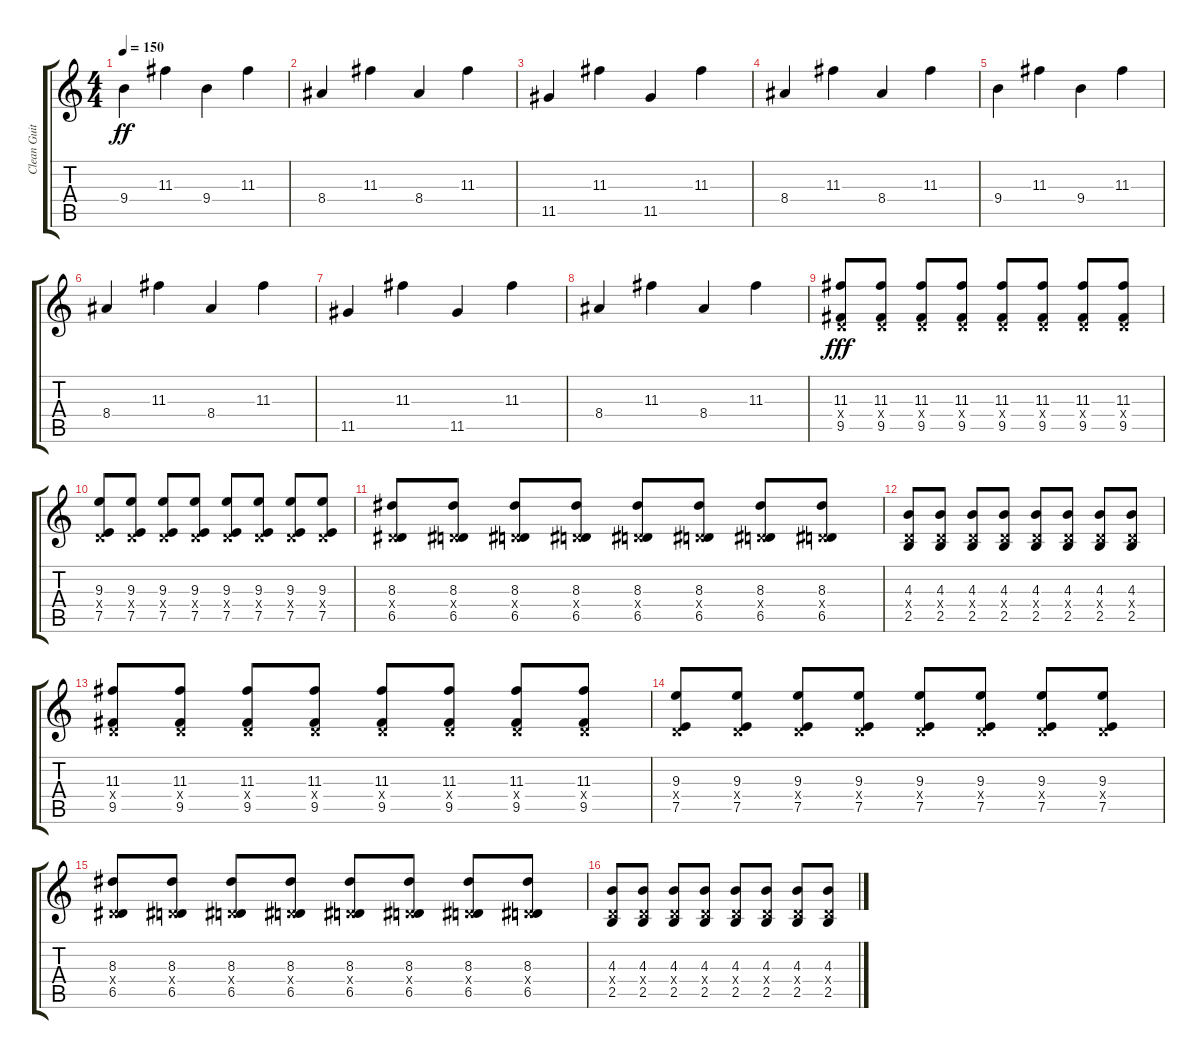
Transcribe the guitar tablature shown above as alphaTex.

\track ("Clean Guitar" "Clean Guit") {instrument electricguitarclean}
\staff {score tabs}
\tuning (E4 B3 G3 D3 A2 E2) {hide}
\ts (4 4)
\tempo 150
\clef g2
\ks c
9.4.4{dy ff} 11.3.4 9.4.4 11.3.4 |
8.4.4 11.3.4 8.4.4 11.3.4 |
11.5.4 11.3.4 11.5.4 11.3.4 |
8.4.4 11.3.4 8.4.4 11.3.4 |
9.4.4 11.3.4 9.4.4 11.3.4 |
8.4.4 11.3.4 8.4.4 11.3.4 |
11.5.4 11.3.4 11.5.4 11.3.4 |
8.4.4 11.3.4 8.4.4 11.3.4 |
(11.3 0.4{x} 9.5).8{dy fff} (11.3 0.4{x} 9.5).8 (11.3 0.4{x} 9.5).8 (11.3 0.4{x} 9.5).8 (11.3 0.4{x} 9.5).8 (11.3 0.4{x} 9.5).8 (11.3 0.4{x} 9.5).8 (11.3 0.4{x} 9.5).8 |
(9.3 0.4{x} 7.5).8 (9.3 0.4{x} 7.5).8 (9.3 0.4{x} 7.5).8 (9.3 0.4{x} 7.5).8 (9.3 0.4{x} 7.5).8 (9.3 0.4{x} 7.5).8 (9.3 0.4{x} 7.5).8 (9.3 0.4{x} 7.5).8 |
(8.3 0.4{x} 6.5).8 (8.3 0.4{x} 6.5).8 (8.3 0.4{x} 6.5).8 (8.3 0.4{x} 6.5).8 (8.3 0.4{x} 6.5).8 (8.3 0.4{x} 6.5).8 (8.3 0.4{x} 6.5).8 (8.3 0.4{x} 6.5).8 |
(4.3 0.4{x} 2.5).8 (4.3 0.4{x} 2.5).8 (4.3 0.4{x} 2.5).8 (4.3 0.4{x} 2.5).8 (4.3 0.4{x} 2.5).8 (4.3 0.4{x} 2.5).8 (4.3 0.4{x} 2.5).8 (4.3 0.4{x} 2.5).8 |
(11.3 0.4{x} 9.5).8 (11.3 0.4{x} 9.5).8 (11.3 0.4{x} 9.5).8 (11.3 0.4{x} 9.5).8 (11.3 0.4{x} 9.5).8 (11.3 0.4{x} 9.5).8 (11.3 0.4{x} 9.5).8 (11.3 0.4{x} 9.5).8 |
(9.3 0.4{x} 7.5).8 (9.3 0.4{x} 7.5).8 (9.3 0.4{x} 7.5).8 (9.3 0.4{x} 7.5).8 (9.3 0.4{x} 7.5).8 (9.3 0.4{x} 7.5).8 (9.3 0.4{x} 7.5).8 (9.3 0.4{x} 7.5).8 |
(8.3 0.4{x} 6.5).8 (8.3 0.4{x} 6.5).8 (8.3 0.4{x} 6.5).8 (8.3 0.4{x} 6.5).8 (8.3 0.4{x} 6.5).8 (8.3 0.4{x} 6.5).8 (8.3 0.4{x} 6.5).8 (8.3 0.4{x} 6.5).8 |
(4.3 0.4{x} 2.5).8 (4.3 0.4{x} 2.5).8 (4.3 0.4{x} 2.5).8 (4.3 0.4{x} 2.5).8 (4.3 0.4{x} 2.5).8 (4.3 0.4{x} 2.5).8 (4.3 0.4{x} 2.5).8 (4.3 0.4{x} 2.5).8
